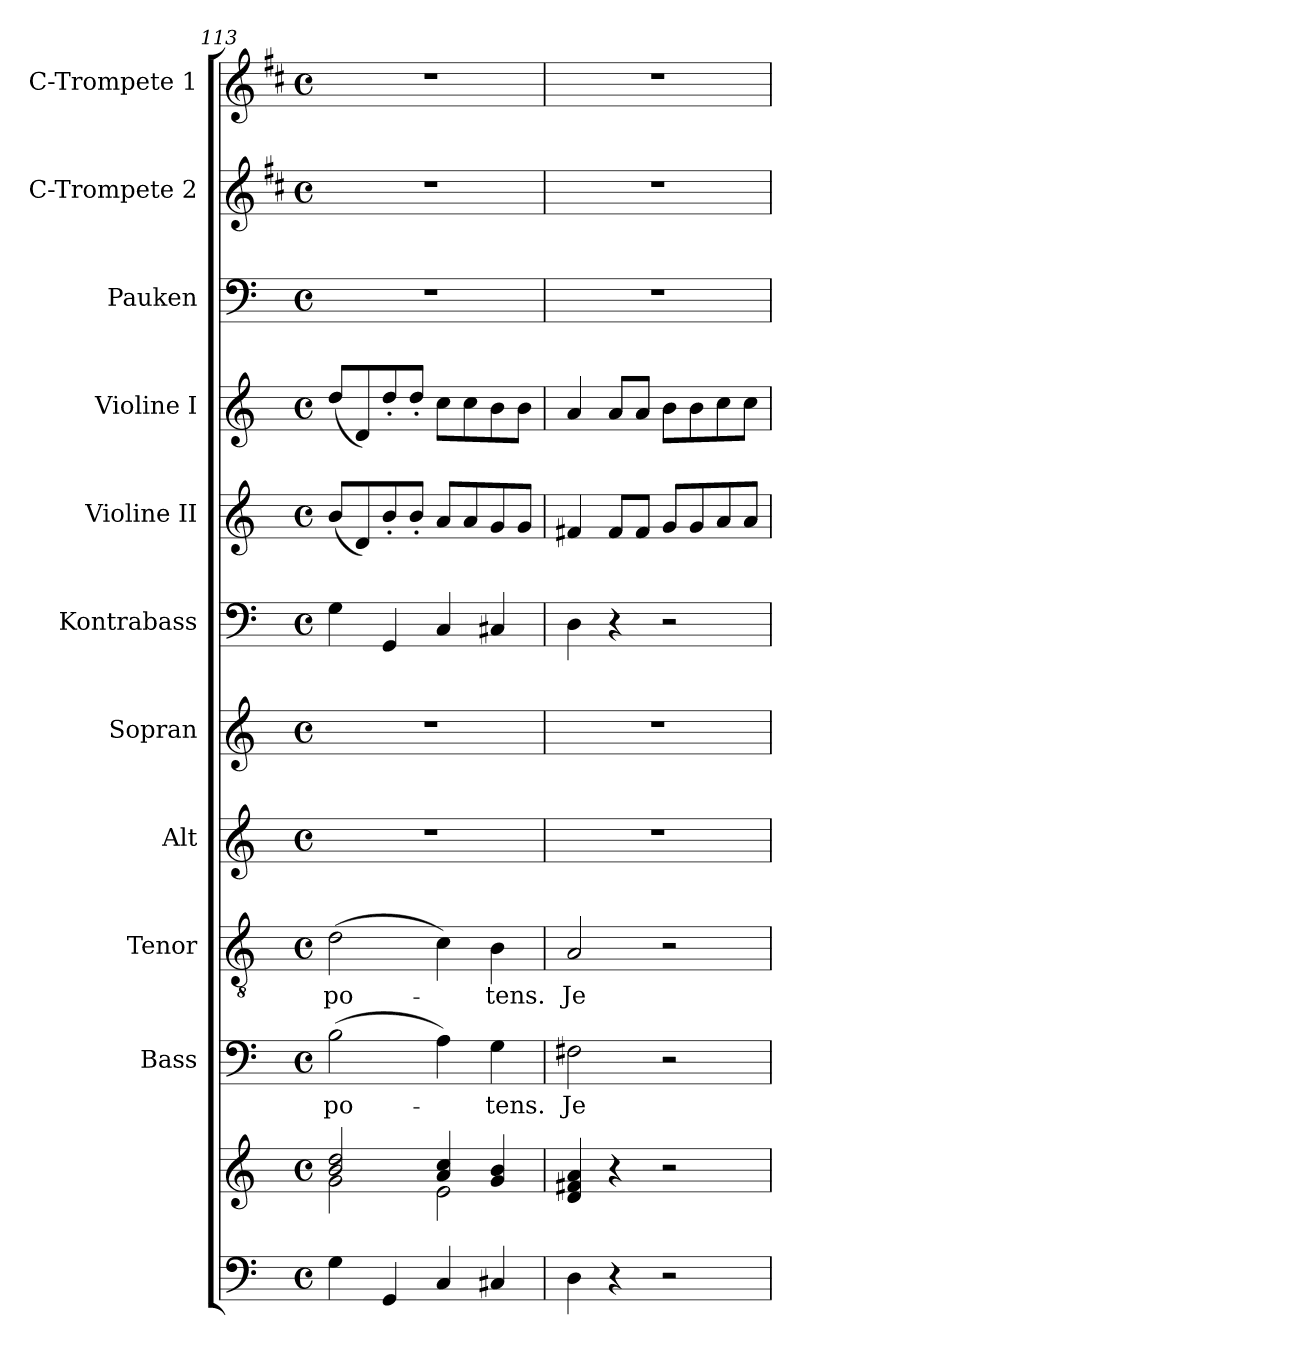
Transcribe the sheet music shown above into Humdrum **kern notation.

**kern	**kern	**kern	**text	**kern	**text	**kern	**kern	**kern	**kern	**kern	**kern	**kern	**kern
*part11	*part11	*part10	*part10	*part9	*part9	*part8	*part7	*part6	*part5	*part4	*part3	*part2	*part1
*staff12	*staff11	*staff10	*staff10	*staff9	*staff9	*staff8	*staff7	*staff6	*staff5	*staff4	*staff3	*staff2	*staff1
*	*	*I"Bass	*	*I"Tenor	*	*I"Alt	*I"Sopran	*I"Kontrabass	*I"Violine II	*I"Violine I	*I"Pauken	*I"C-Trompete 2	*I"C-Trompete 1
*	*	*I'B.	*	*I'T.	*	*I'A.	*I'S.	*I'Kb.	*I'Vl. II	*I'Vl. I	*I'Pk.	*I'C Trp. 2	*I'C Trp. 1
*clefF4	*clefG2	*clefF4	*	*clefGv2	*	*clefG2	*clefG2	*clefF4	*clefG2	*clefG2	*clefF4	*clefG2	*clefG2
*	*	*	*	*	*	*	*	*ITrd7c12	*	*	*	*ITrd1c2	*ITrd1c2
*k[]	*k[]	*k[]	*	*k[]	*	*k[]	*k[]	*k[]	*k[]	*k[]	*k[]	*k[]	*k[]
*C:	*C:	*C:	*	*C:	*	*C:	*C:	*C:	*C:	*C:	*C:	*C:	*C:
*M4/4	*M4/4	*M4/4	*	*M4/4	*	*M4/4	*M4/4	*M4/4	*M4/4	*M4/4	*M4/4	*M4/4	*M4/4
*met(c)	*met(c)	*met(c)	*	*met(c)	*	*met(c)	*met(c)	*met(c)	*met(c)	*met(c)	*met(c)	*met(c)	*met(c)
=113	=113	=113	=113	=113	=113	=113	=113	=113	=113	=113	=113	=113	=113
*	*^	*	*	*	*	*	*	*	*	*	*	*	*
!	!	!	!	!LO:LY:b	!	!LO:LY:b	!	!	!	!	!	!	!	!
4G\	2b/ 2dd/	2g\	(>2B\	-po-	(>2d\	-po-	1r	1r	4GG\	(<8b/L	(<8dd/L	1r	1r	1r
.	.	.	.	.	.	.	.	.	.	8d/)	8d/)	.	.	.
4GG/	.	.	.	.	.	.	.	.	4GGG/	8b'</	8dd'</	.	.	.
.	.	.	.	.	.	.	.	.	.	8b'</J	8dd'</J	.	.	.
4C/	4a/ 4cc/	2e\	4A\)	.	4c\)	.	.	.	4CC/	8a/L	8cc\L	.	.	.
.	.	.	.	.	.	.	.	.	.	8a/	8cc\	.	.	.
!	!	!	!	!LO:LY:b	!	!LO:LY:b	!	!	!	!	!	!	!	!
4C#X/	4g/ 4b/	.	4G\	-tens.	4B\	-tens.	.	.	4CC#X/	8g/	8b\	.	.	.
.	.	.	.	.	.	.	.	.	.	8g/J	8b\J	.	.	.
*	*v	*v	*	*	*	*	*	*	*	*	*	*	*	*
=114	=114	=114	=114	=114	=114	=114	=114	=114	=114	=114	=114	=114	=114
!	!	!	!LO:LY:b	!	!LO:LY:b	!	!	!	!	!	!	!	!
4D\	4d/ 4f#X/ 4a/	2F#X\	Je-	2A/	Je-	1r	1r	4DD\	4f#X/	4a/	1r	1r	1r
4r	4r	.	.	.	.	.	.	4r	8f#/L	8a/L	.	.	.
.	.	.	.	.	.	.	.	.	8f#/J	8a/J	.	.	.
2r	2r	2r	.	2r	.	.	.	2r	8g/L	8b\L	.	.	.
.	.	.	.	.	.	.	.	.	8g/	8b\	.	.	.
.	.	.	.	.	.	.	.	.	8a/	8cc\	.	.	.
.	.	.	.	.	.	.	.	.	8a/J	8cc\J	.	.	.
=	=	=	=	=	=	=	=	=	=	=	=	=	=
*-	*-	*-	*-	*-	*-	*-	*-	*-	*-	*-	*-	*-	*-
